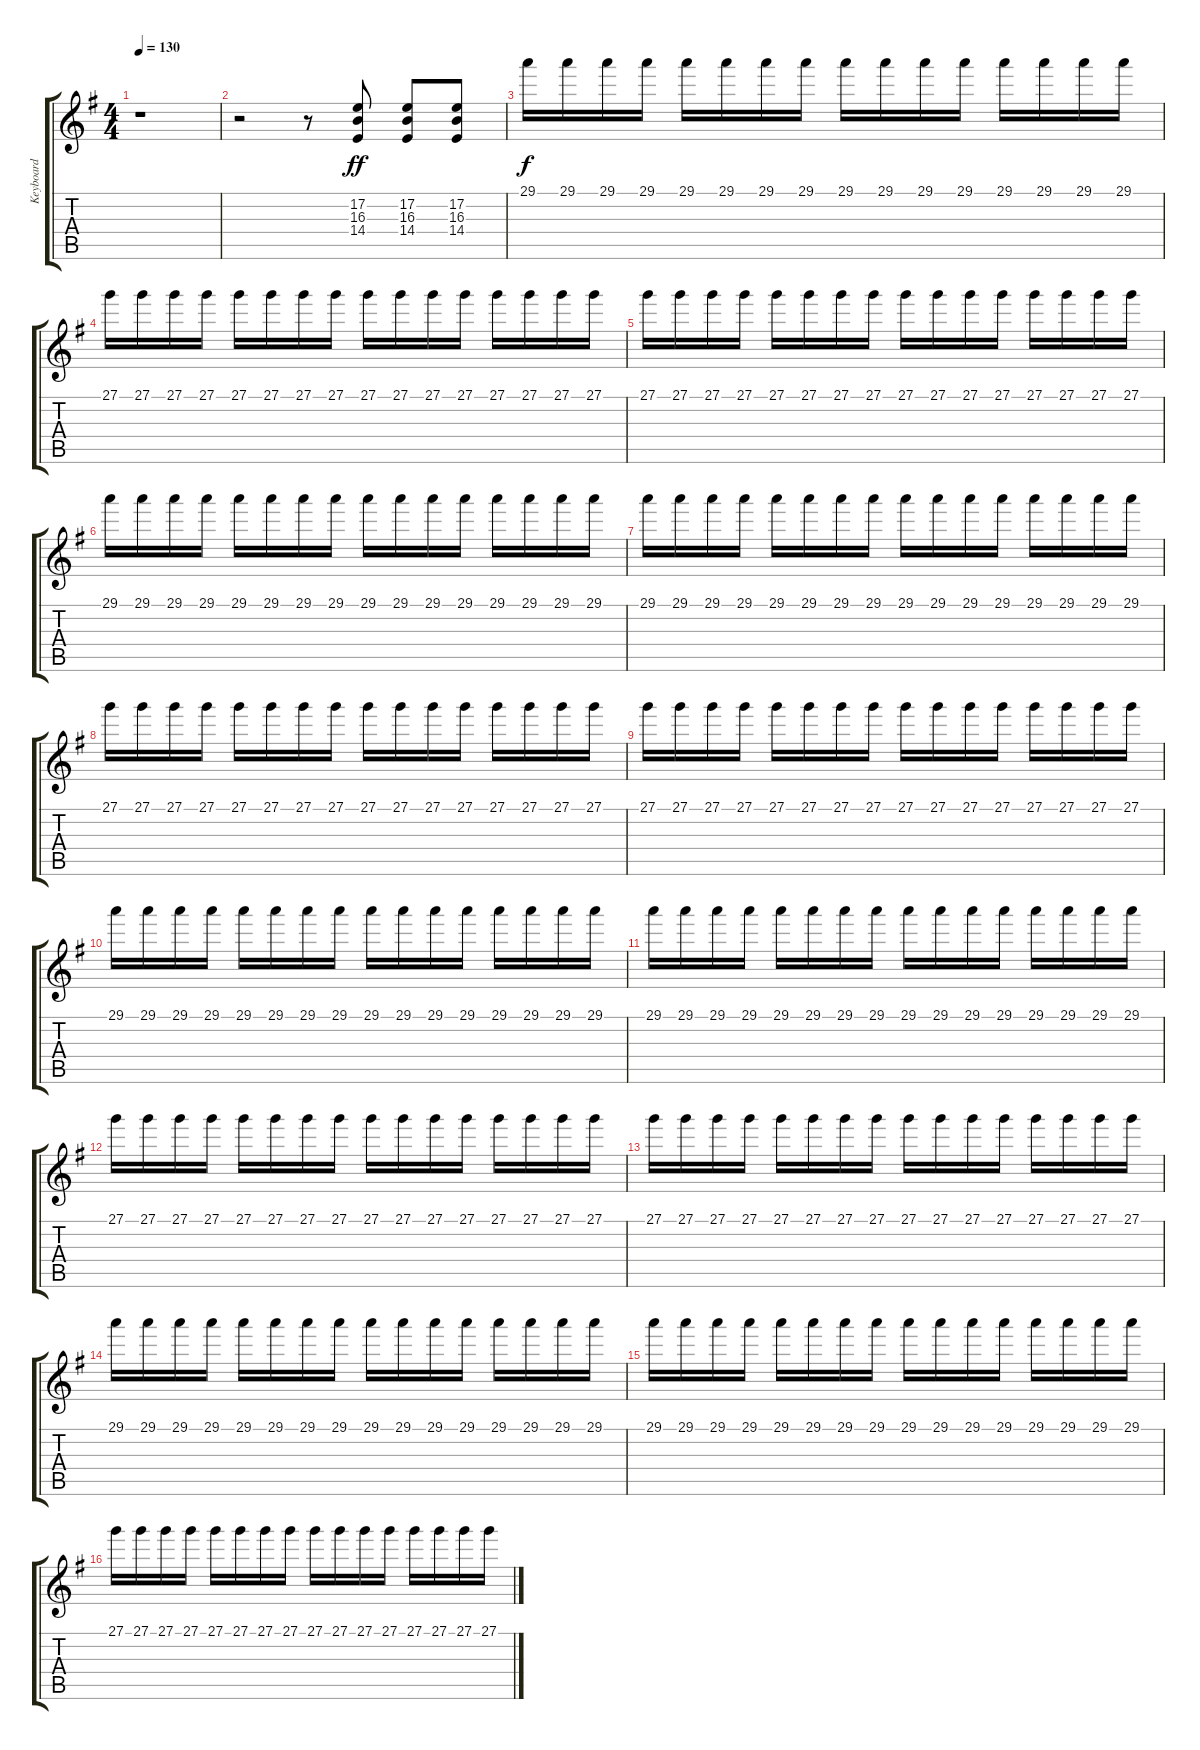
\track ("Keyboard" "Keyboard") {instrument pad7halo}
\staff {score tabs}
\tuning (E4 B3 G3 D3 A2 E2) {hide}
\ts (4 4)
\tempo 130
\clef g2
\ks g
r.1{dy f} |
r.2 r.8 (17.2 16.3 14.4).8{dy ff volume 16 instrument synthbrass1} (17.2 16.3 14.4).8 (17.2 16.3 14.4).8 |
29.1.16{dy f instrument synthstrings1} 29.1.16 29.1.16 29.1.16 29.1.16 29.1.16 29.1.16 29.1.16 29.1.16 29.1.16 29.1.16 29.1.16 29.1.16 29.1.16 29.1.16 29.1.16 |
27.1.16 27.1.16 27.1.16 27.1.16 27.1.16 27.1.16 27.1.16 27.1.16 27.1.16 27.1.16 27.1.16 27.1.16 27.1.16 27.1.16 27.1.16 27.1.16 |
27.1.16 27.1.16 27.1.16 27.1.16 27.1.16 27.1.16 27.1.16 27.1.16 27.1.16 27.1.16 27.1.16 27.1.16 27.1.16 27.1.16 27.1.16 27.1.16 |
29.1.16 29.1.16 29.1.16 29.1.16 29.1.16 29.1.16 29.1.16 29.1.16 29.1.16 29.1.16 29.1.16 29.1.16 29.1.16 29.1.16 29.1.16 29.1.16 |
29.1.16 29.1.16 29.1.16 29.1.16 29.1.16 29.1.16 29.1.16 29.1.16 29.1.16 29.1.16 29.1.16 29.1.16 29.1.16 29.1.16 29.1.16 29.1.16 |
27.1.16 27.1.16 27.1.16 27.1.16 27.1.16 27.1.16 27.1.16 27.1.16 27.1.16 27.1.16 27.1.16 27.1.16 27.1.16 27.1.16 27.1.16 27.1.16 |
27.1.16 27.1.16 27.1.16 27.1.16 27.1.16 27.1.16 27.1.16 27.1.16 27.1.16 27.1.16 27.1.16 27.1.16 27.1.16 27.1.16 27.1.16 27.1.16 |
29.1.16 29.1.16 29.1.16 29.1.16 29.1.16 29.1.16 29.1.16 29.1.16 29.1.16 29.1.16 29.1.16 29.1.16 29.1.16 29.1.16 29.1.16 29.1.16 |
29.1.16{instrument synthstrings1} 29.1.16 29.1.16 29.1.16 29.1.16 29.1.16 29.1.16 29.1.16 29.1.16 29.1.16 29.1.16 29.1.16 29.1.16 29.1.16 29.1.16 29.1.16 |
27.1.16 27.1.16 27.1.16 27.1.16 27.1.16 27.1.16 27.1.16 27.1.16 27.1.16 27.1.16 27.1.16 27.1.16 27.1.16 27.1.16 27.1.16 27.1.16 |
27.1.16 27.1.16 27.1.16 27.1.16 27.1.16 27.1.16 27.1.16 27.1.16 27.1.16 27.1.16 27.1.16 27.1.16 27.1.16 27.1.16 27.1.16 27.1.16 |
29.1.16 29.1.16 29.1.16 29.1.16 29.1.16 29.1.16 29.1.16 29.1.16 29.1.16 29.1.16 29.1.16 29.1.16 29.1.16 29.1.16 29.1.16 29.1.16 |
29.1.16 29.1.16 29.1.16 29.1.16 29.1.16 29.1.16 29.1.16 29.1.16 29.1.16 29.1.16 29.1.16 29.1.16 29.1.16 29.1.16 29.1.16 29.1.16 |
27.1.16 27.1.16 27.1.16 27.1.16 27.1.16 27.1.16 27.1.16 27.1.16 27.1.16 27.1.16 27.1.16 27.1.16 27.1.16 27.1.16 27.1.16 27.1.16
